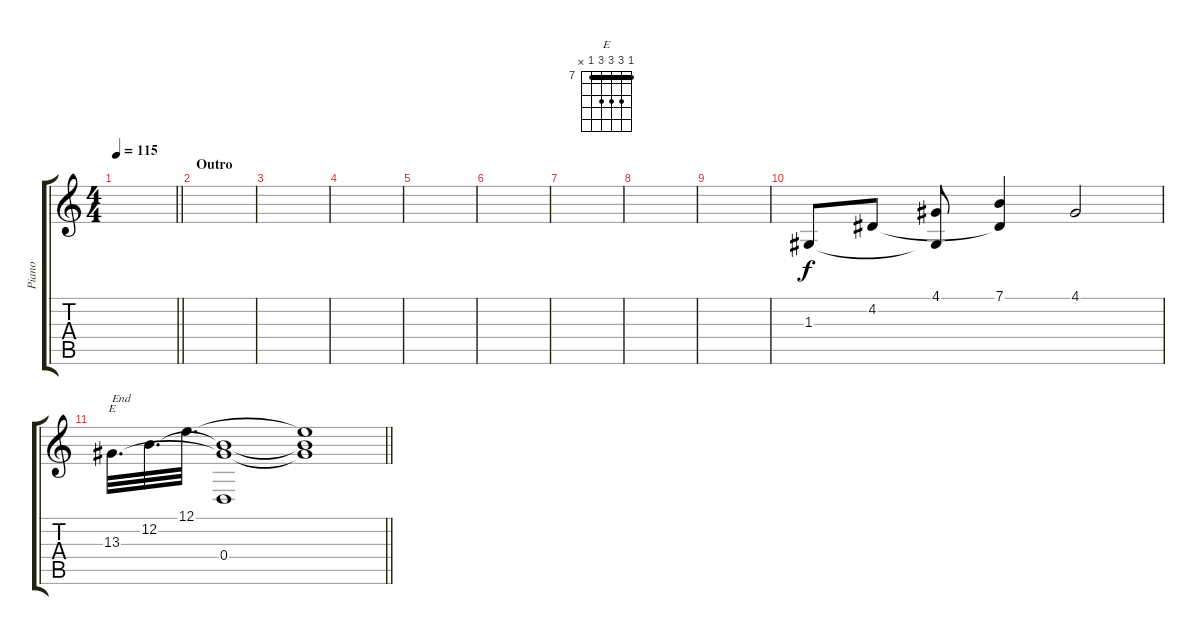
\track ("Piano" "Piano") {instrument electricgrandpiano}
\staff {score tabs}
\tuning (E4 B3 G3 D3 A2 E2) {hide}
\chord ("E" 7 9 9 9 7 x) {firstfret 7 barre 7}
\ts (4 4)
\tempo 115
\clef g2
\barLineRight lightlight
\ks c
|
\section ("" "Outro")
|
|
|
|
|
|
|
|
1.3.8 4.2.8 (4.1 1.3{t}).8 (7.1 4.2{t}).4 4.1.2 |
\barLineRight lightlight
13.3.32{d ch "E" txt "End"} 12.2.32{d} 12.1.32{d} (12.2{t} 13.3{t} 0.4).1 (12.1{t} 12.2{t} 13.3{t}).1
